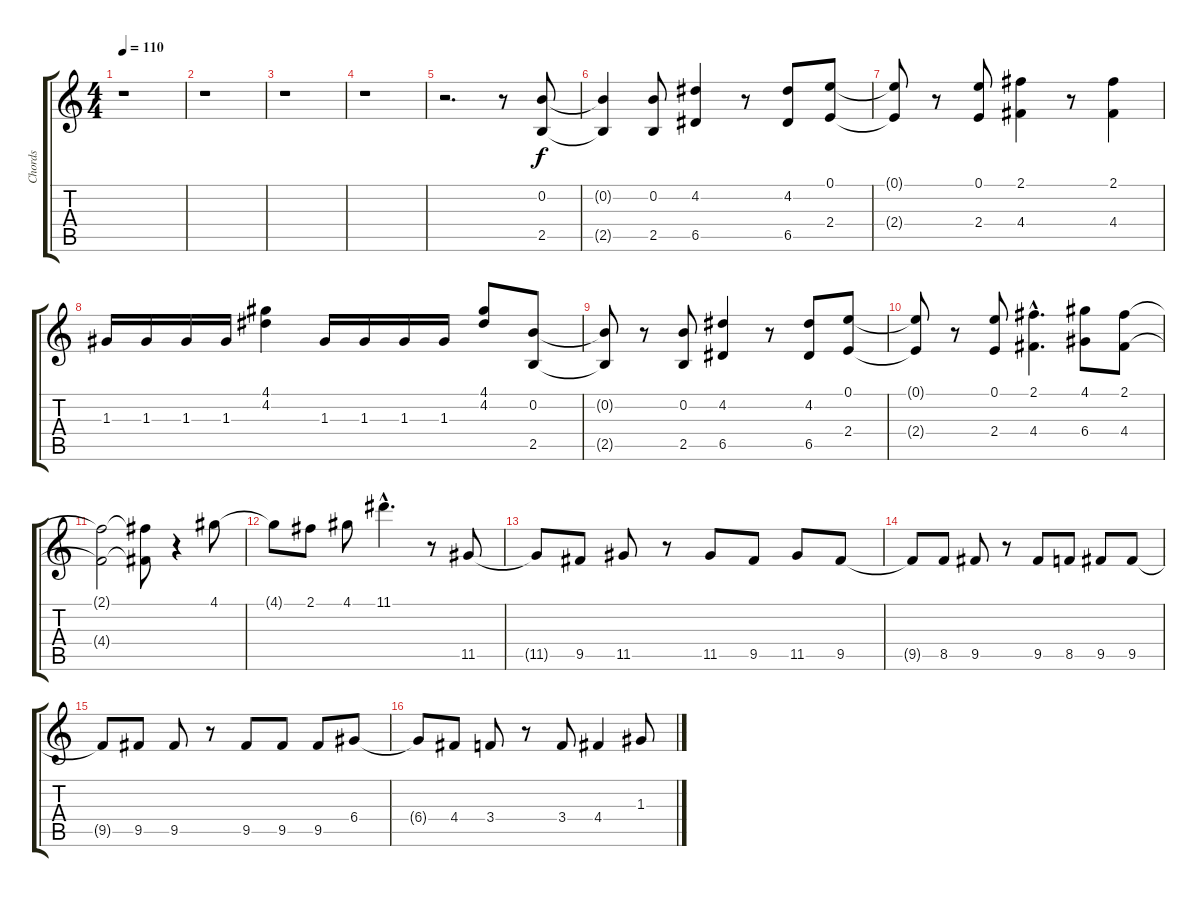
\track ("Chords" "Chords") {instrument overdrivenguitar}
\staff {score tabs}
\tuning (E4 B3 G3 D3 A2 E2) {hide}
\ts (4 4)
\tempo 110
\clef g2
\ks c
r.1{dy f} |
r.1 |
r.1 |
r.1 |
r.2{d} r.8 (0.2 2.5).8 |
(0.2{t} 2.5{t}).4 (0.2 2.5).8 (4.2 6.5).4 r.8 (4.2 6.5).8 (0.1 2.4).8 |
(0.1{t} 2.4{t}).8 r.8 (0.1 2.4).8 (2.1 4.4).4 r.8 (2.1 4.4).4 |
1.3.16 1.3.16 1.3.16 1.3.16 (4.1 4.2).4 1.3.16 1.3.16 1.3.16 1.3.16 (4.1 4.2).8 (0.2 2.5).8 |
(0.2{t} 2.5{t}).8 r.8 (0.2 2.5).8 (4.2 6.5).4 r.8 (4.2 6.5).8 (0.1 2.4).8 |
(0.1{t} 2.4{t}).8 r.8 (0.1 2.4).8 (2.1{hac} 4.4{hac}).4{d} (4.1 6.4).8 (2.1 4.4).8 |
(2.1{t} 4.4{t}).2 (2.1{t} 4.4{t}).8 r.4 4.1.8 |
4.1{t}.8 2.1.8 4.1.8 11.1{hac}.4{d} r.8 11.5.8 |
11.5{t}.8 9.5.8 11.5.8 r.8 11.5.8 9.5.8 11.5.8 9.5.8 |
9.5{t}.8 8.5.8 9.5.8 r.8 9.5.8 8.5.8 9.5.8 9.5.8 |
9.5{t}.8 9.5.8 9.5.8 r.8 9.5.8 9.5.8 9.5.8 6.4.8 |
6.4{t}.8 4.4.8 3.4.8 r.8 3.4.8 4.4.4 1.3.8
